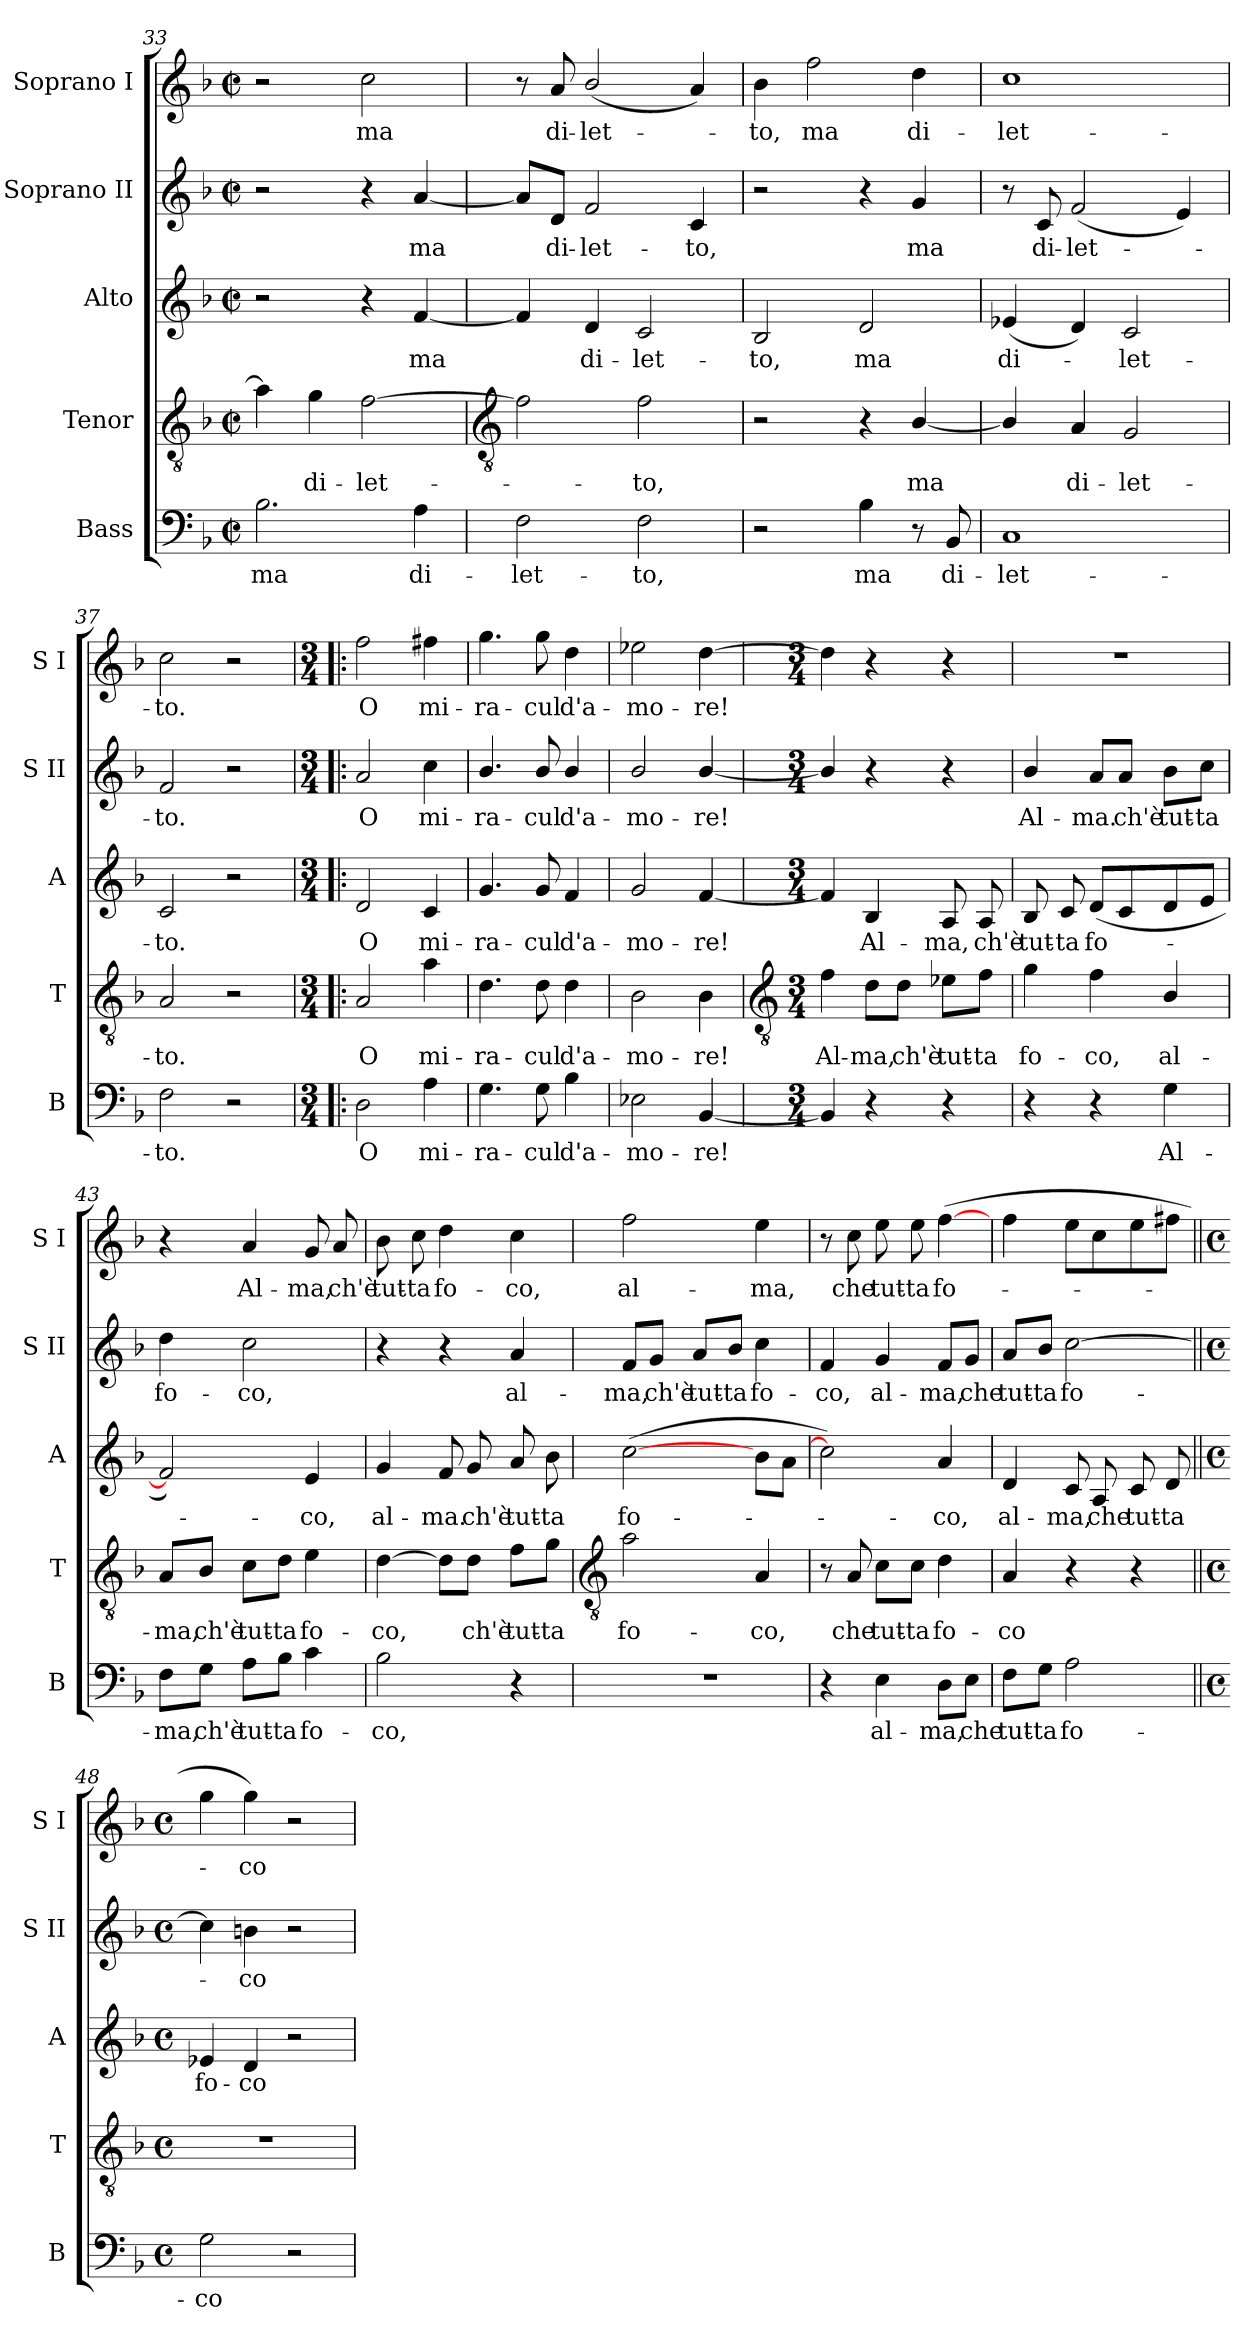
**kern	**text	**kern	**text	**kern	**text	**kern	**text	**kern	**text
*part5	*part5	*part4	*part4	*part3	*part3	*part2	*part2	*part1	*part1
*staff5	*staff5	*staff4	*staff4	*staff3	*staff3	*staff2	*staff2	*staff1	*staff1
*I"Bass	*	*I"Tenor	*	*I"Alto	*	*I"Soprano II	*	*I"Soprano I	*
*I'B	*	*I'T	*	*I'A	*	*I'S II	*	*I'S I	*
*clefF4	*	*clefGv2	*	*clefG2	*	*clefG2	*	*clefG2	*
*k[b-]	*	*k[b-]	*	*k[b-]	*	*k[b-]	*	*k[b-]	*
*F:	*	*F:	*	*F:	*	*F:	*	*F:	*
*M2/2	*	*M2/2	*	*M2/2	*	*M2/2	*	*M2/2	*
*met(c|)	*	*met(c|)	*	*met(c|)	*	*met(c|)	*	*met(c|)	*
=33	=33	=33	=33	=33	=33	=33	=33	=33	=33
!	!LO:LY:b	!	!	!	!	!	!	!	!
2.B-	ma	4a]	.	2r	.	2r	.	2r	.
!	!	!	!LO:LY:b	!	!	!	!	!	!
.	.	4g	di-	.	.	.	.	.	.
!	!	!	!LO:LY:b	!	!	!	!	!	!LO:LY:b
.	.	[2f	-let-	4r	.	4r	.	2cc	ma
!	!LO:LY:b	!	!	!	!LO:LY:b	!	!LO:LY:b	!	!
4A	di-	.	.	[4f	ma	[4a	ma	.	.
!!LO:LB:g=z
=34	=34	=34	=34	=34	=34	=34	=34	=34	=34
*	*	*clefGv2	*	*	*	*	*	*	*
!	!LO:LY:b	!	!	!	!	!	!	!	!
2F	-let-	2f]	.	4f]	.	8a/L]	.	8r	.
!	!	!	!	!	!	!	!LO:LY:b	!	!LO:LY:b
.	.	.	.	.	.	8d/J	di-	8a	di-
!	!	!	!	!	!LO:LY:b	!	!LO:LY:b	!	!LO:LY:b
.	.	.	.	4d	di-	2f	-let-	(<2b-/	-let-
!	!LO:LY:b	!	!LO:LY:b	!	!LO:LY:b	!	!	!	!
2F	-to,	2f	to,	2c	-let-	.	.	.	.
!	!	!	!	!	!	!	!LO:LY:b	!	!
.	.	.	.	.	.	4c	-to,	4a)	.
=35	=35	=35	=35	=35	=35	=35	=35	=35	=35
!	!	!	!	!	!LO:LY:b	!	!	!	!LO:LY:b
2r	.	2r	.	2B-	-to,	2r	.	4b-	to,
!	!	!	!	!	!	!	!	!	!LO:LY:b
.	.	.	.	.	.	.	.	2ff	ma
!	!LO:LY:b	!	!	!	!LO:LY:b	!	!	!	!
4B-	ma	4r	.	2d	ma	4r	.	.	.
!	!	!	!LO:LY:b	!	!	!	!LO:LY:b	!	!LO:LY:b
8r	.	[4B-/	ma	.	.	4g	ma	4dd	di-
!	!LO:LY:b	!	!	!	!	!	!	!	!
8BB-	di-	.	.	.	.	.	.	.	.
=36	=36	=36	=36	=36	=36	=36	=36	=36	=36
!	!LO:LY:b	!	!	!	!LO:LY:b	!	!	!	!LO:LY:b
1C	-let-	4B-/]	.	(<4e-X	di-	8r	.	1cc	-let-
!	!	!	!	!	!	!	!LO:LY:b	!	!
.	.	.	.	.	.	8c	di-	.	.
!	!	!	!LO:LY:b	!	!	!	!LO:LY:b	!	!
.	.	4A	di-	4d)	.	(<2f	-let-	.	.
!	!	!	!LO:LY:b	!	!LO:LY:b	!	!	!	!
.	.	2G	-let-	2c	let-	.	.	.	.
.	.	.	.	.	.	4e)	.	.	.
=37	=37	=37	=37	=37	=37	=37	=37	=37	=37
!	!LO:LY:b	!	!LO:LY:b	!	!LO:LY:b	!	!LO:LY:b	!	!LO:LY:b
2F	-to.	2A	-to.	2c	-to.	2f	to.	2cc	-to.
2r	.	2r	.	2r	.	2r	.	2r	.
=38!|:	=38!|:	=38!|:	=38!|:	=38!|:	=38!|:	=38!|:	=38!|:	=38!|:	=38!|:
*M3/4	*	*M3/4	*	*M3/4	*	*M3/4	*	*M3/4	*
!	!LO:LY:b	!	!LO:LY:b	!	!LO:LY:b	!	!LO:LY:b	!	!LO:LY:b
2D	O	2A	O	2d	O	2a	O	2ff	O
!	!LO:LY:b	!	!LO:LY:b	!	!LO:LY:b	!	!LO:LY:b	!	!LO:LY:b
4A	mi-	4a	mi-	4c	mi-	4cc	mi-	4ff#X	mi-
=39	=39	=39	=39	=39	=39	=39	=39	=39	=39
!	!LO:LY:b	!	!LO:LY:b	!	!LO:LY:b	!	!LO:LY:b	!	!LO:LY:b
4.G	-ra-	4.d	-ra-	4.g	-ra-	4.b-/	-ra-	4.gg	-ra-
!	!LO:LY:b	!	!LO:LY:b	!	!LO:LY:b	!	!LO:LY:b	!	!LO:LY:b
8G	-cul	8d	-cul	8g	-cul	8b-/	-cul	8gg	-cul
!	!LO:LY:b	!	!LO:LY:b	!	!LO:LY:b	!	!LO:LY:b	!	!LO:LY:b
4B-	d'a-	4d	d'a-	4f	d'a-	4b-/	d'a-	4dd	d'a-
=40	=40	=40	=40	=40	=40	=40	=40	=40	=40
!	!LO:LY:b	!	!LO:LY:b	!	!LO:LY:b	!	!LO:LY:b	!	!LO:LY:b
2E-X	-mo-	2B-	-mo-	2g	-mo-	2b-/	-mo-	2ee-X	-mo-
!	!LO:LY:b	!	!LO:LY:b	!	!LO:LY:b	!	!LO:LY:b	!	!LO:LY:b
[4BB-	-re!	4B-	-re!	[4f	-re!	[4b-/	-re!	[4dd	-re!
!!LO:LB:g=z
=41	=41	=41	=41	=41	=41	=41	=41	=41	=41
*	*	*clefGv2	*	*	*	*	*	*	*
*M3/4	*	*M3/4	*	*M3/4	*	*M3/4	*	*M3/4	*
!	!	!	!LO:LY:b	!	!	!	!	!	!
4BB-]	.	4f	Al-	4f]	.	4b-/]	.	4dd]	.
!	!	!	!LO:LY:b	!	!LO:LY:b	!	!	!	!
4r	.	8d\L	-ma,	4B-	Al-	4r	.	4r	.
!	!	!	!LO:LY:b	!	!	!	!	!	!
.	.	8d\J	ch'è	.	.	.	.	.	.
!	!	!	!LO:LY:b	!	!LO:LY:b	!	!	!	!
4r	.	8e-X\L	tut-	8A	-ma,	4r	.	4r	.
!	!	!	!LO:LY:b	!	!LO:LY:b	!	!	!	!
.	.	8f\J	-ta	8A	ch'è	.	.	.	.
=42	=42	=42	=42	=42	=42	=42	=42	=42	=42
!	!	!	!LO:LY:b	!	!LO:LY:b	!	!LO:LY:b	!LO:N:vis=1	!
4r	.	4g	fo-	8B-	tut-	4b-/	Al-	2.r	.
!	!	!	!	!	!LO:LY:b	!	!	!	!
.	.	.	.	8c	-ta	.	.	.	.
!	!	!	!LO:LY:b	!	!LO:LY:b	!	!LO:LY:b	!	!
4r	.	4f	-co,	(<8dL	fo-	8a/L	-ma.	.	.
!	!	!	!	!	!	!	!LO:LY:b	!	!
.	.	.	.	8c	.	8a/J	ch'è	.	.
!	!LO:LY:b	!	!LO:LY:b	!	!	!	!LO:LY:b	!	!
4G	Al-	4B-/	al-	8d	.	8b-\L	tut-	.	.
!	!	!	!	!	!	!	!LO:LY:b	!	!
.	.	.	.	8eJ	.	8cc\J	-ta	.	.
=43	=43	=43	=43	=43	=43	=43	=43	=43	=43
!	!LO:LY:b	!	!LO:LY:b	!	!	!	!LO:LY:b	!	!
8F\L	-ma,	8A/L	-ma,	2f])	.	4dd	fo-	4r	.
!	!LO:LY:b	!	!LO:LY:b	!	!	!	!	!	!
8G\J	ch'è	8B-/J	ch'è	.	.	.	.	.	.
!	!LO:LY:b	!	!LO:LY:b	!	!	!	!LO:LY:b	!	!LO:LY:b
8A\L	tut-	8c\L	tut-	.	.	2cc	-co,	4a	Al-
!	!LO:LY:b	!	!LO:LY:b	!	!	!	!	!	!
8B-\J	-ta	8d\J	-ta	.	.	.	.	.	.
!	!LO:LY:b	!	!LO:LY:b	!	!LO:LY:b	!	!	!	!LO:LY:b
4c	fo-	4e	fo-	4e	co,	.	.	8g	-ma,
!	!	!	!	!	!	!	!	!	!LO:LY:b
.	.	.	.	.	.	.	.	8a	ch'è
=44	=44	=44	=44	=44	=44	=44	=44	=44	=44
!	!LO:LY:b	!	!LO:LY:b	!	!LO:LY:b	!	!	!	!LO:LY:b
2B-	-co,	[4d	-co,	4g	al-	4r	.	8b-	tut-
!	!	!	!	!	!	!	!	!	!LO:LY:b
.	.	.	.	.	.	.	.	8cc	-ta
!	!	!	!	!	!LO:LY:b	!	!	!	!LO:LY:b
.	.	8d\L]	.	8f	-ma.	4r	.	4dd	fo-
!	!	!	!LO:LY:b	!	!LO:LY:b	!	!	!	!
.	.	8d\J	ch'è	8g	ch'è	.	.	.	.
!	!	!	!LO:LY:b	!	!LO:LY:b	!	!LO:LY:b	!	!LO:LY:b
4r	.	8f\L	tut-	8a	tut-	4a	al-	4cc	-co,
!	!	!	!LO:LY:b	!	!LO:LY:b	!	!	!	!
.	.	8g\J	-ta	8b-	-ta	.	.	.	.
!!LO:LB:g=z
=45	=45	=45	=45	=45	=45	=45	=45	=45	=45
*	*	*clefGv2	*	*	*	*	*	*	*
!LO:N:vis=1	!	!	!LO:LY:b	!	!LO:LY:b	!	!LO:LY:b	!	!LO:LY:b
2.r	.	2a	fo-	(>[2cc	fo-	8f/L	-ma,	2ff	al-
!	!	!	!	!	!	!	!LO:LY:b	!	!
.	.	.	.	.	.	8g/J	ch'è	.	.
!	!	!	!	!	!	!	!LO:LY:b	!	!
.	.	.	.	.	.	8a/L	tut-	.	.
!	!	!	!	!	!	!	!LO:LY:b	!	!
.	.	.	.	.	.	8b-/J	-ta	.	.
!	!	!	!LO:LY:b	!	!	!	!LO:LY:b	!	!LO:LY:b
.	.	4A	-co,	8b-\L	.	4cc	fo-	4ee	-ma,
.	.	.	.	8a\J	.	.	.	.	.
=46	=46	=46	=46	=46	=46	=46	=46	=46	=46
!	!	!	!	!	!	!	!LO:LY:b	!	!
4r	.	8r	.	2cc])	.	4f	-co,	8r	.
!	!	!	!LO:LY:b	!	!	!	!	!	!LO:LY:b
.	.	8A	che	.	.	.	.	8cc	che
!	!LO:LY:b	!	!LO:LY:b	!	!	!	!LO:LY:b	!	!LO:LY:b
4E	al-	8c\L	tut-	.	.	4g	al-	8ee	tut-
!	!	!	!LO:LY:b	!	!	!	!	!	!LO:LY:b
.	.	8c\J	-ta	.	.	.	.	8ee	-ta
!	!LO:LY:b	!	!LO:LY:b	!	!LO:LY:b	!	!LO:LY:b	!	!LO:LY:b
8D\L	-ma,	4d	fo-	4a	co,	8f/L	-ma,	(>[4ff	fo-
!	!LO:LY:b	!	!	!	!	!	!LO:LY:b	!	!
8E\J	che	.	.	.	.	8g/J	che	.	.
=47	=47	=47	=47	=47	=47	=47	=47	=47	=47
!	!LO:LY:b	!	!LO:LY:b	!	!LO:LY:b	!	!LO:LY:b	!	!
8F\L	tut-	4A	-co	4d	al-	8a/L	tut-	4ff	.
!	!LO:LY:b	!	!	!	!	!	!LO:LY:b	!	!
8G\J	-ta	.	.	.	.	8b-/J	-ta	.	.
!	!LO:LY:b	!	!	!	!LO:LY:b	!	!LO:LY:b	!	!
2A	fo-	4r	.	8c	-ma,	[2cc	fo-	8eeL	.
!	!	!	!	!	!LO:LY:b	!	!	!	!
.	.	.	.	8A	che	.	.	8cc	.
!	!	!	!	!	!LO:LY:b	!	!	!	!
.	.	4r	.	8c	tut-	.	.	8ee	.
!	!	!	!	!	!LO:LY:b	!	!	!	!
.	.	.	.	8d	-ta	.	.	8ff#XJ	.
=48||	=48||	=48||	=48||	=48||	=48||	=48||	=48||	=48||	=48||
*M4/4	*	*M4/4	*	*M4/4	*	*M4/4	*	*M4/4	*
*met(c)	*	*met(c)	*	*met(c)	*	*met(c)	*	*met(c)	*
!	!LO:LY:b	!	!	!	!LO:LY:b	!	!	!	!
2G	-co	1r	.	4e-X	fo-	4cc]	.	4gg	.
!	!	!	!	!	!LO:LY:b	!	!LO:LY:b	!	!LO:LY:b
.	.	.	.	4d	-co	4bn	co	4gg)	co
2r	.	.	.	2r	.	2r	.	2r	.
=	=	=	=	=	=	=	=	=	=
*-	*-	*-	*-	*-	*-	*-	*-	*-	*-
